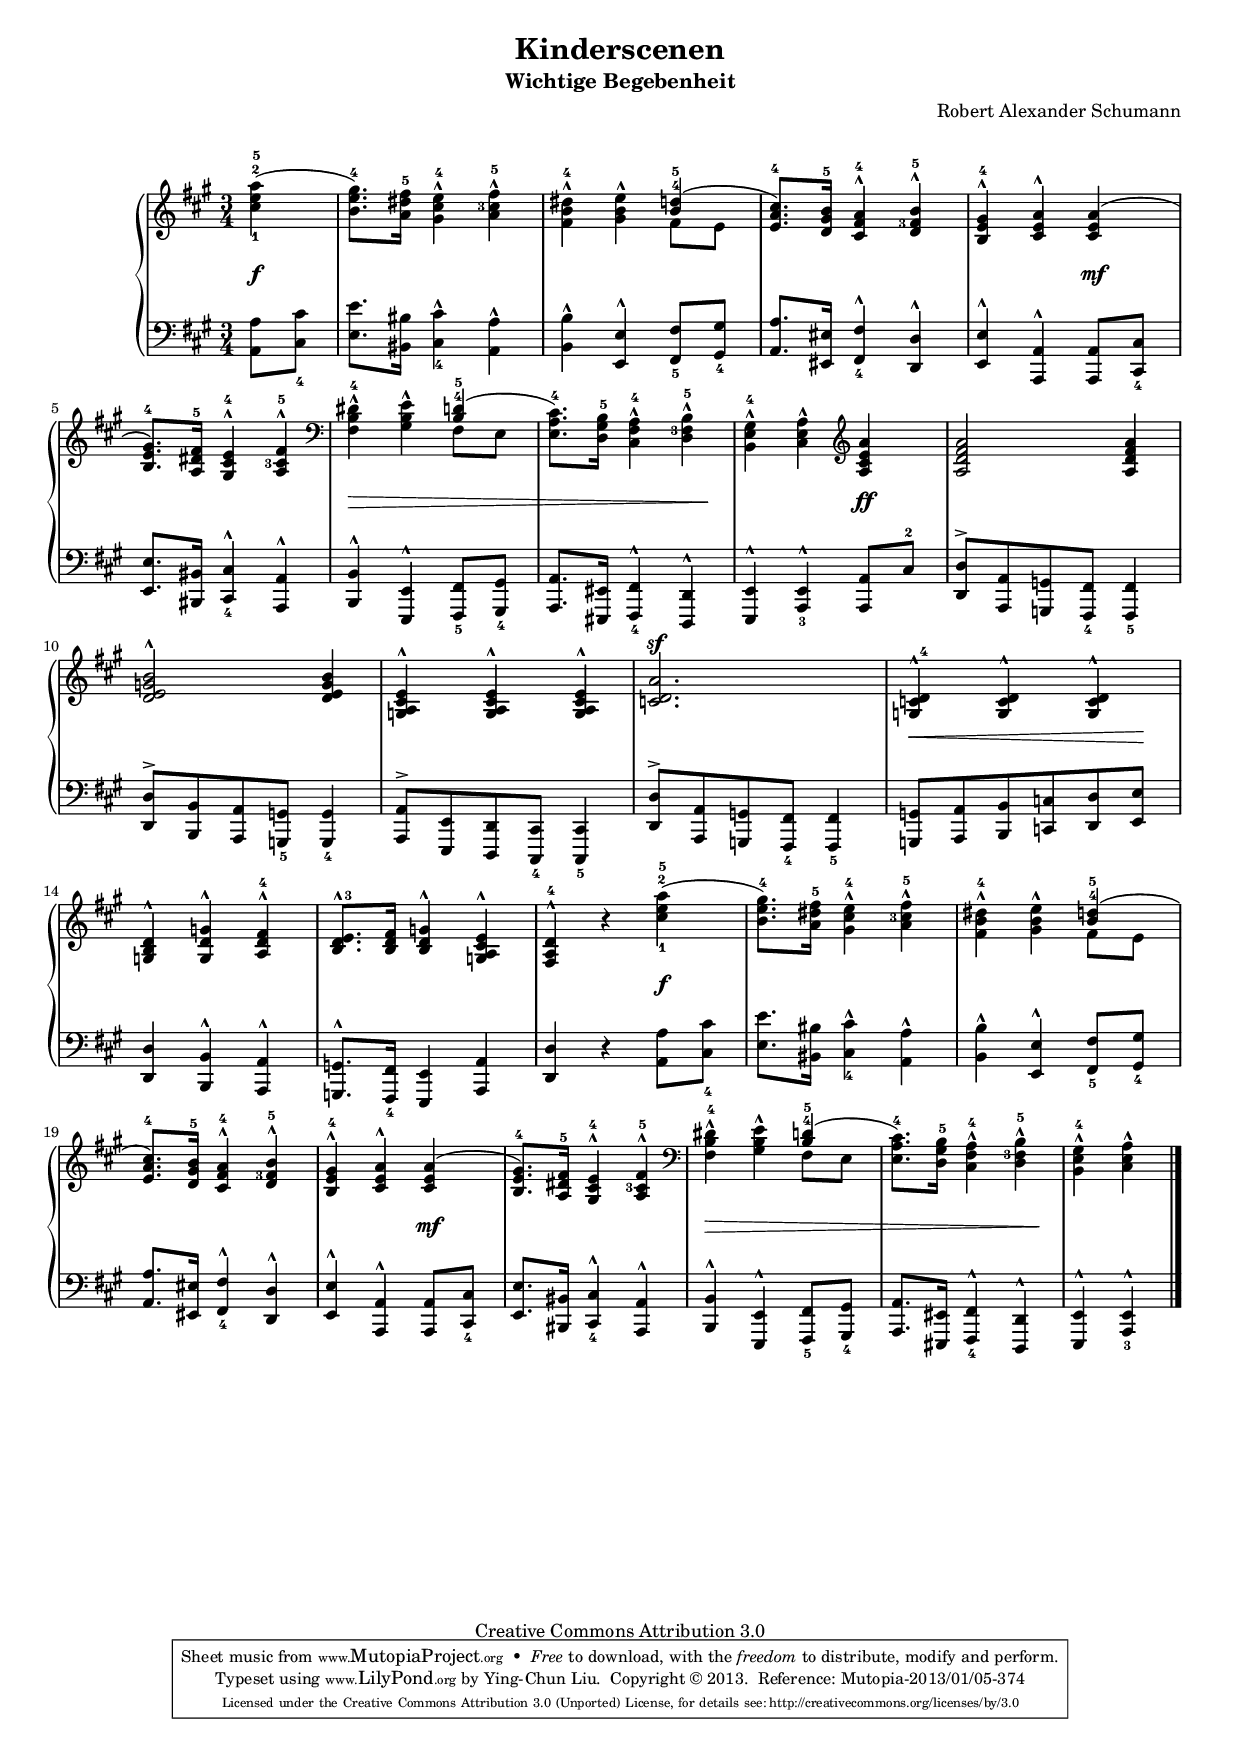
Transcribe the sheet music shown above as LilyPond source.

% PaulLiu
%
\version "2.16.1"
\header {
 title = "Kinderscenen"
 subtitle = "Wichtige Begebenheit"
 composer = "Robert Alexander Schumann"
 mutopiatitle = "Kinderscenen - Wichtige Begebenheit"
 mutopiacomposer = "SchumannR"
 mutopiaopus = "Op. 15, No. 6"
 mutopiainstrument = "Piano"
 date = "18th C."
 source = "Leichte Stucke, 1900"
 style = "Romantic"
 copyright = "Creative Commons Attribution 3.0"
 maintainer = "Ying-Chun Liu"
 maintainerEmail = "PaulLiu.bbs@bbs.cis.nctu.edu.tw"
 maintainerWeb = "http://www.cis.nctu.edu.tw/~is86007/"
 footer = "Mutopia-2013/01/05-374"
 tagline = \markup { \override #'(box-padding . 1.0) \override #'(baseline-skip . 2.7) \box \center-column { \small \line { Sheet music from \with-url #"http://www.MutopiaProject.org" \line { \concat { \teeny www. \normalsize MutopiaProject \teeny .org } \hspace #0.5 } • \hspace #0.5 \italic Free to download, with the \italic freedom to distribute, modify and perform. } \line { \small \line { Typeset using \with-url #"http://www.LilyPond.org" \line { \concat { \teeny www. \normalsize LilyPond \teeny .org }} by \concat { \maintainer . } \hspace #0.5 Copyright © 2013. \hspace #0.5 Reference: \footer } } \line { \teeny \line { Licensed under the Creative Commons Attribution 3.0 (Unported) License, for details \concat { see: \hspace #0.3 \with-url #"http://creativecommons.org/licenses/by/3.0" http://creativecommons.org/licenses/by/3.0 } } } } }
}

#(set-global-staff-size 16)
\paper {
  markup-system-spacing #'padding = #4
}
\layout {
  \context {
    \Score
    % add space between staves in piano staff
    \override StaffGrouper #'staff-staff-spacing #'padding = #6
    % stretch measures slightly
    \override SpacingSpanner #'base-shortest-duration = #(ly:make-moment 1 32)
  }
}

stemDown = \override Stem   #'direction = #-1
stemUp = \override Stem   #'direction = #1
stemNeutral = \revert Stem #'direction
slurUp = \override Slur   #'direction = #1
pslurUp = \override PhrasingSlur   #'direction = #1
slurDown = \override Slur   #'direction = #-1
pslurDown = \override PhrasingSlur   #'direction = #-1
tripletbr = \override TupletBracket   #'tuplet-bracket-visibility = ##t
fingerDU = \set fingeringOrientations = #'(down up)
fingerD = \set fingeringOrientations = #'(down)
fingerUL = \set fingeringOrientations = #'(up left)
fingerU = \set fingeringOrientations = #'(up)
repeattr =  {
	\relative c {
		\context Voice = "repeattr" {
			\partial 4
			s4 |
			s2. s2. s2. s2. s2. s2. s2. s2 \repeat volta 1
			{ s4
			s2. s2. s2. s2. s2. s2. s2. s2 } s4
			s2. s2. s2. s2. s2. s2. s2. s2
			\bar "|."
		}
	}
}

dynamictr =  {
	s4\f s2. s2. s2. s2 s4\mf
	s2. s8\> s8 s4 s4 s4 s4 s8 s8\! s2 s4\ff s2.
	s2. s2. s2. s8\< s8 s4 s8 s8\! s2.
	s2. s2 s4\f s2. s2. s2.
	s2 s4\mf s2. s8\> s8 s4 s4 s4 s4 s8 s8\! s2
}

pedaltr =  {
}

viola =  {
	\relative c'' {
		\context Voice = "viola" {
			\stemUp
			\pslurUp
			\slurUp
			{
\override TextScript  #'direction = #1
\override Script  #'direction = #1
}

			\stemDown \fingerDU <cis-1 e-2 a-5>4 (
			<b e gis-4>8. ) <a dis fis-5>16 <gis cis e-4>4^^ \fingerUL <a cis-3 fis-5>-^
			<fis b dis-4>4-^ <gis b e>-^ \stemUp \fingerU <b-4 d-5>4 (
			<e, a cis-4>8. ) <d gis b-5>16 <cis fis a-4>4-^ \fingerUL <d fis-3 b-5>-^
			<b e gis-4>4-^ <cis e a>-^ <cis e a> (
			<b e gis-4>8. ) <a dis fis-5>16 <gis cis e-4>4-^ <a cis-3 fis-5>-^
			\clef bass \stemDown <fis b dis-4>4-^ <gis b e>4-^ \stemUp \fingerU <b-4 d-5> ( \fingerUL \stemDown
			<e, a cis-4>8. ) <d gis b-5>16 <cis fis a-4>4-^ <d fis-3 b-5>-^
			<b e gis-4>4-^ <cis e a>-^ \clef violin \stemUp
			<a' cis e a>4
			<a d fis a>2 <a d fis a>4
			<d e g b>2-^ <d e g b>4
			<g, a cis e>4-^ <g a cis e>-^ <g a cis e>-^
			\dynamicUp <c d a'>2.\sf
			<g c d-4>4-^ <g c d>4-^ <g c d>4-^
			<g b d>-^ <g d' g>-^ <a d fis-4>-^
			<b d e-3>8.-^ <b d fis>16 <b d g>4-^ <g a cis e>-^
			<fis a d-4>-^ r4

			\stemDown \fingerDU <cis''-1 e-2 a-5>4 (
			<b e gis-4>8. ) <a dis fis-5>16 <gis cis e-4>4^^ \fingerUL <a cis-3 fis-5>-^
			<fis b dis-4>4-^ <gis b e>-^ \stemUp \fingerU <b-4 d-5>4 (
			<e, a cis-4>8. ) <d gis b-5>16 <cis fis a-4>4-^ \fingerUL <d fis-3 b-5>-^
			<b e gis-4>4-^ <cis e a>-^ <cis e a> (
			<b e gis-4>8. ) <a dis fis-5>16 <gis cis e-4>4-^ <a cis-3 fis-5>-^
			\clef bass \stemDown <fis b dis-4>4-^ <gis b e>4-^ \stemUp \fingerU <b-4 d-5> ( \fingerUL \stemDown
			<e, a cis-4>8. ) <d gis b-5>16 <cis fis a-4>4-^ <d fis-3 b-5>-^
			<b e gis-4>4-^ <cis e a>-^ \stemNeutral

		}
	}
}

violatwo =  {
	\relative c' {
		\context Voice = "violatwo" {
			\stemDown
			\pslurUp
			\slurUp
			\fingerD

			s4
			s2.
			s4 s4 fis8 e8
			s2.
			s2.
			s2.
			s4 s4 fis,8 e8
			s2.
			s2
			s4
			s2.
			s2.
			s2.
			s2.
			s2.
			s2.
			s2.
			s2
			s4
			s2.
			s4 s4 fis'8 e8
			s2.
			s2.
			s2.
			s4 s4 fis,8 e8
			s2.
			s2

		}
	}
}

oboes =  {
	\relative c'' {
		\context Voice = "oboe" {
			\stemNeutral
			\change Staff=up
		}
	}
}

oboestwo =  {
	\relative c' {
		\context Voice = "oboetwo" {
			\stemNeutral
			\change Staff=up
		}
	}
}


bassvoices =  {
	\relative c {
		\context Voice = "bassvoice" {
			\stemDown
			\pslurDown
			\slurDown
			\fingerD
			{
\override TextScript  #'direction = #1
\override Script  #'direction = #1
}

			<a a'>8 <cis-4 cis'>
			<e e'>8. <bis bis'>16 <cis-4 cis'>4-^ <a a'>-^
			<b b'>-^ \stemUp <e, e'>-^ <fis-5 fis'>8 <gis-4 gis'>
			<a a'>8. <eis eis'>16 <fis-4 fis'>4-^ <d d'>-^
			<e e'>-^ <a, a'>-^ <a a'>8 <cis-4 cis'>
			<e e'>8. <bis bis'>16 <cis-4 cis'>4-^ <a a'>-^
			<b b'>-^ <e, e'>-^ <fis-5 fis'>8 <gis-4 gis'>8
			<a a'>8. <eis eis'>16 <fis-4 fis'>4-^ <d d'>-^
			<e e'>4-^ <a-3 e'>-^
			<a a'>8 cis'-2
			<d, d'>8-> [ <a a'> <g g'> <fis-4 fis'> ] <fis-5 fis'>4
			<d' d'>8-> [ <b b'> <a a'> <g-5 g'> ] <g-4 g'>4
			<a a'>8->  [ <e e'> <d d'> <cis-4 cis'> ] <cis-5 cis'>4
			<d' d'>8-> [ <a a'> <g g'> <fis-4 fis'> ] <fis-5 fis'>4
			<g g'>8 [ <a a'> <b b'> <c c'> <d d'> <e e'> ]
			<d d'>4 <b b'>-^ <a a'>-^
			<g g'>8.-^ <fis-4 fis'>16 <e e'>4 <a a'>
			<d d'>4 r4 \stemDown

			<a' a'>8 <cis-4 cis'>
			<e e'>8. <bis bis'>16 <cis-4 cis'>4-^ <a a'>-^
			<b b'>-^ \stemUp <e, e'>-^ <fis-5 fis'>8 <gis-4 gis'>
			<a a'>8. <eis eis'>16 <fis-4 fis'>4-^ <d d'>-^
			<e e'>-^ <a, a'>-^ <a a'>8 <cis-4 cis'>
			<e e'>8. <bis bis'>16 <cis-4 cis'>4-^ <a a'>-^
			<b b'>-^ <e, e'>-^ <fis-5 fis'>8 <gis-4 gis'>8
			<a a'>8. <eis eis'>16 <fis-4 fis'>4-^ <d d'>-^
			<e e'>4-^ <a-3 e'>-^

		}
	}
}

bassvoicestwo =  {
	\relative c {
		\context Voice = "bassvoicetwo" {
			\stemDown
			\pslurDown
			\slurDown
		}
	}
}


\score {
	\context PianoStaff  <<
		\context Staff = "up" <<
			\key a \major
			\time 3/4
			\viola
			\violatwo
			\oboes
			\repeattr
		>>
		\context Dynamics = "dynamics" \dynamictr
		\context Staff = "down" <<
			\clef bass
			\key a \major
			\time 3/4
			\oboestwo
			\bassvoicestwo
			\bassvoices
		>>
		\context Dynamics = "pedal" \pedaltr
	>>
	\layout { }
	\midi {
		\tempo 4 = 120
		\context {
			\type "Performer_group"
			\name Dynamics
			\consists "Piano_pedal_performer"
			\consists "Dynamic_performer"
		}
		\context {
			\PianoStaff
			\accepts Dynamics
		}
	}
}
